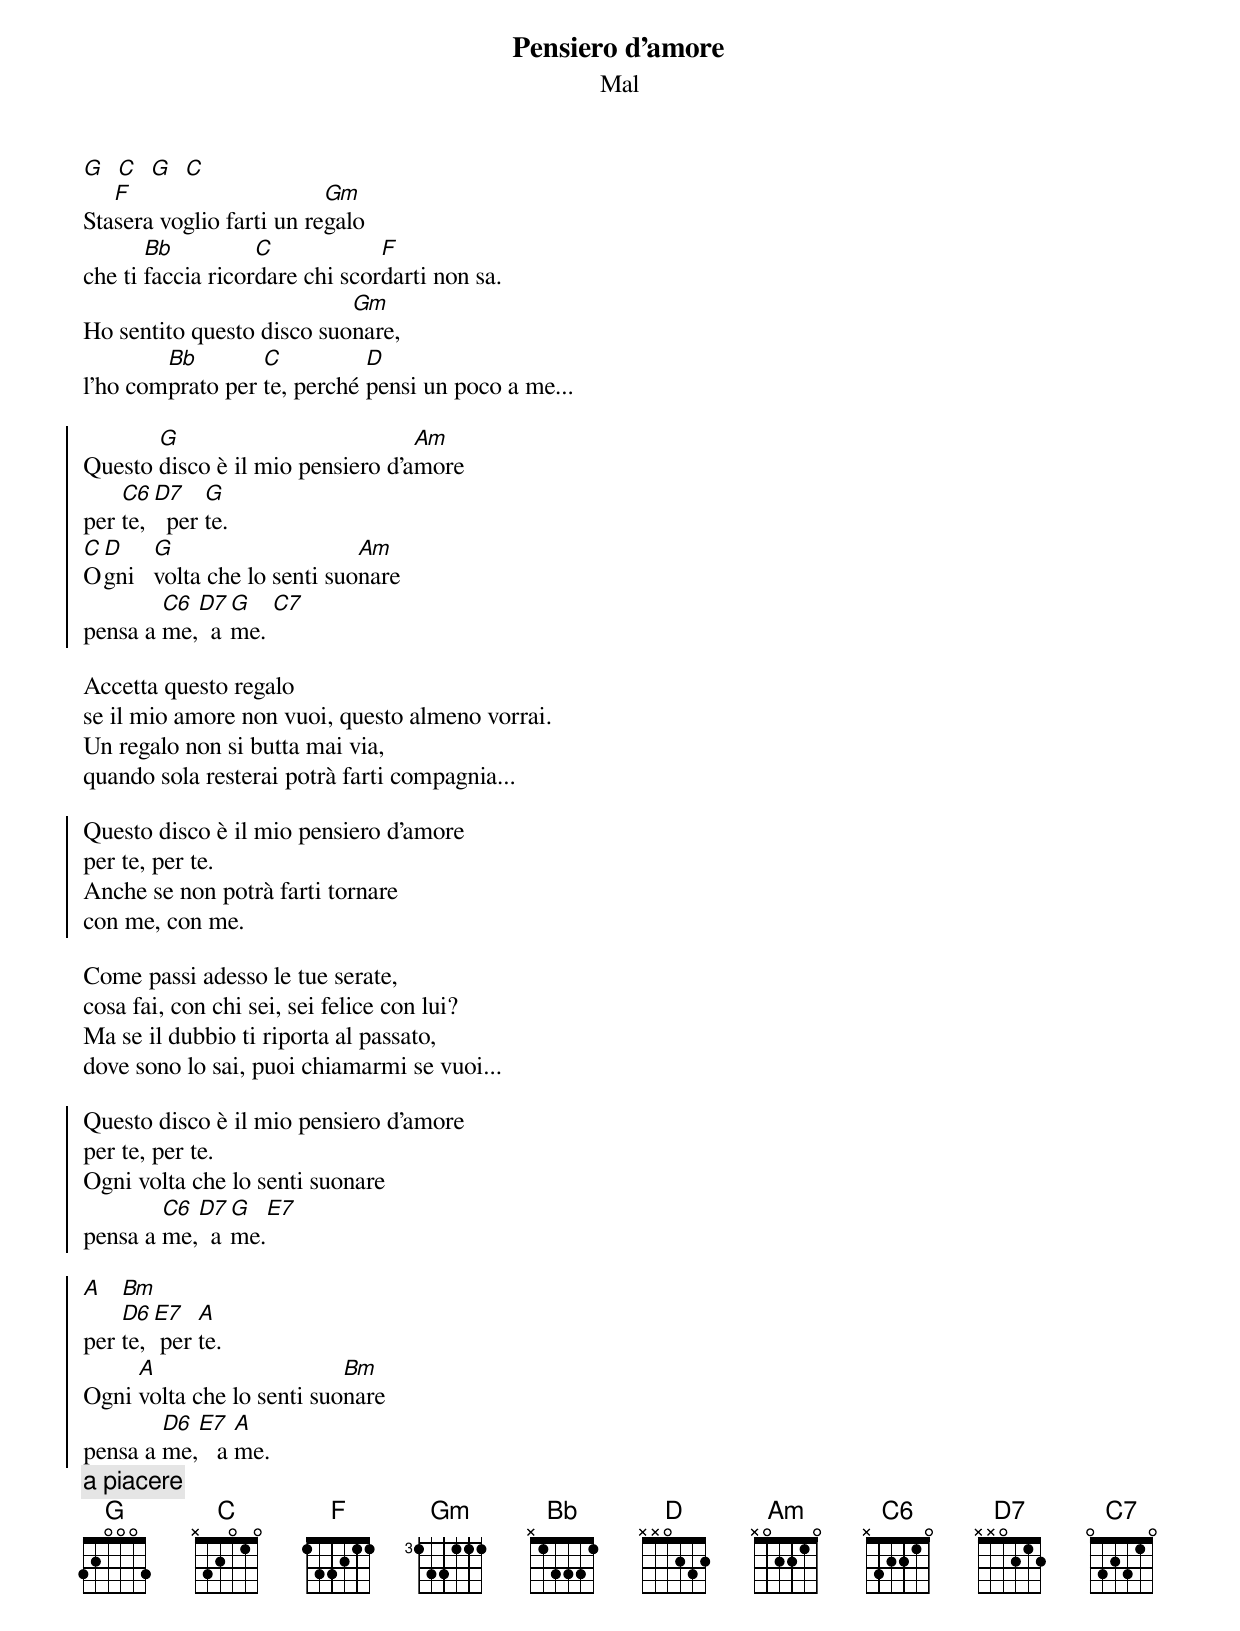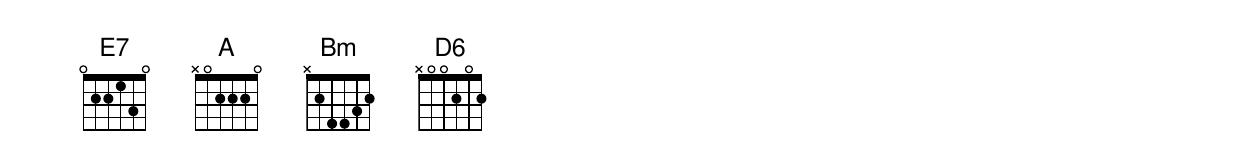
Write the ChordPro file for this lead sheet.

{title: Pensiero d'amore}
{subtitle: Mal}
[G]  [C]  [G]  [C]
Sta[F]sera voglio farti un re[Gm]galo
che ti [Bb]faccia ricor[C]dare chi scor[F]darti non sa.
Ho sentito questo disco suo[Gm]nare,
l'ho com[Bb]prato per [C]te, perché [D]pensi un poco a me...

{soc}
Questo [G]disco è il mio pensiero d'a[Am]more
per [C6]te,[D7]  per [G]te.
[C]O[D]gni   [G]volta che lo senti suo[Am]nare
pensa a [C6]me,[D7]  a [G]me. [C7]
{eoc}

Accetta questo regalo
se il mio amore non vuoi, questo almeno vorrai.
Un regalo non si butta mai via,
quando sola resterai potrà farti compagnia...

{soc}
Questo disco è il mio pensiero d'amore
per te, per te.
Anche se non potrà farti tornare
con me, con me.
{eoc}

Come passi adesso le tue serate,
cosa fai, con chi sei, sei felice con lui?
Ma se il dubbio ti riporta al passato,
dove sono lo sai, puoi chiamarmi se vuoi...

{soc}
Questo disco è il mio pensiero d'amore
per te, per te.
Ogni volta che lo senti suonare
pensa a [C6]me,[D7]  a [G]me.[E7]
{eoc}

{soc}
[A]   [Bm]
per [D6]te,[E7] per [A]te.
Ogni [A]volta che lo senti suo[Bm]nare
pensa a [D6]me,[E7]   a [A]me.
{eoc}
{c: a piacere}
